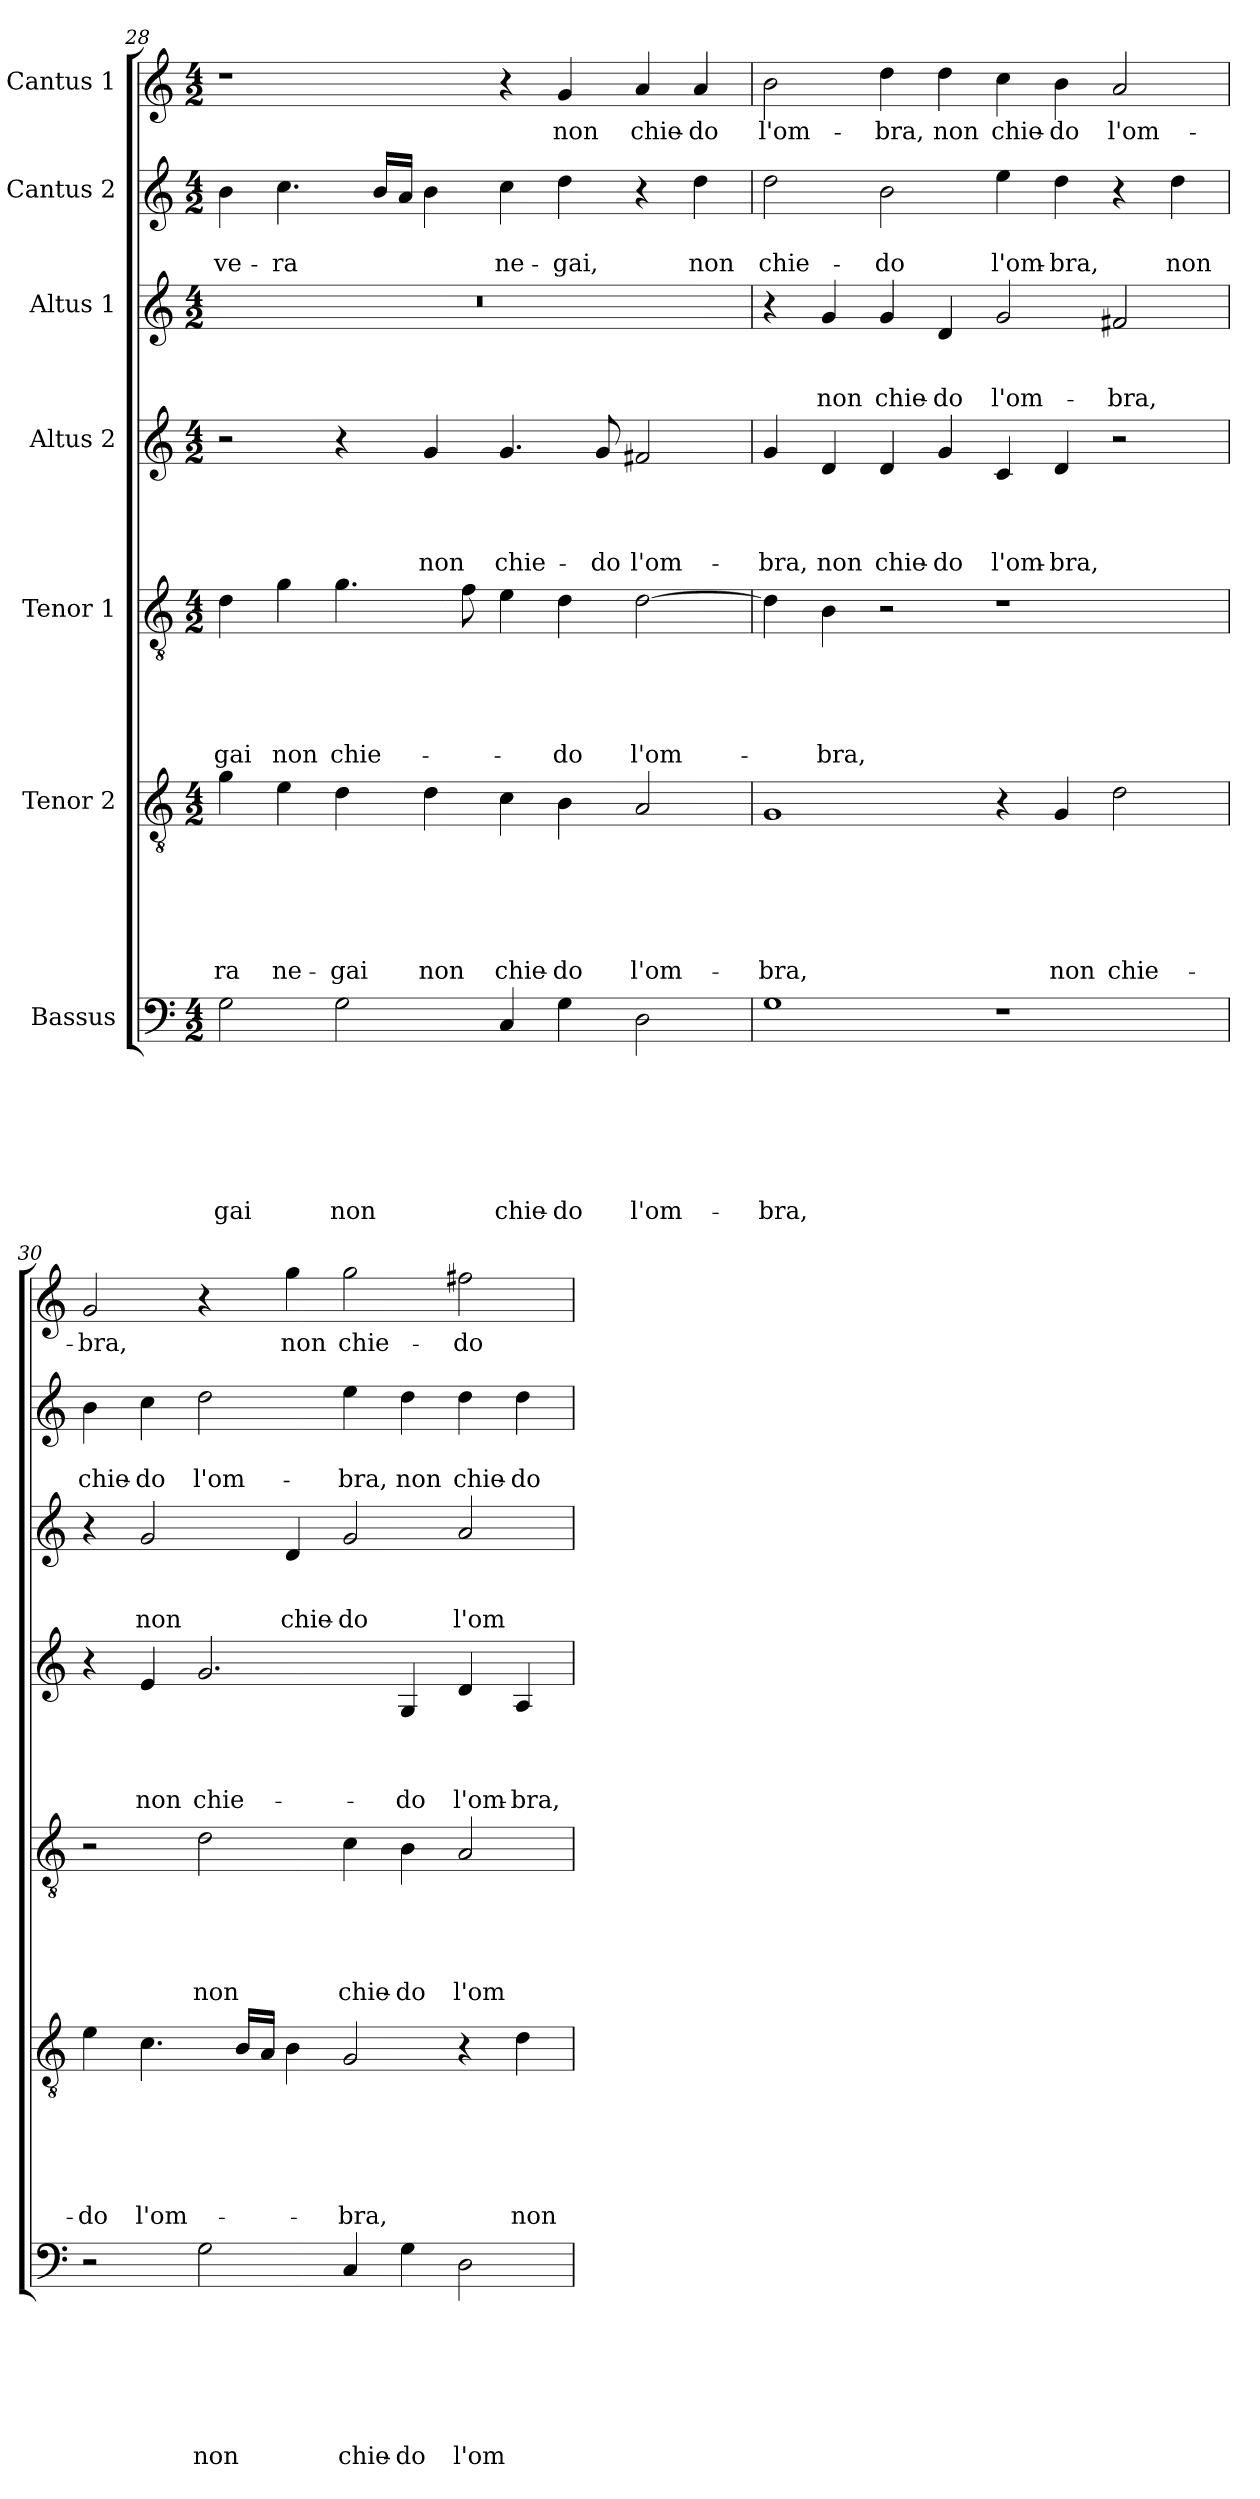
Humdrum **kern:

**kern	**text	**text	**text	**text	**text	**text	**text	**kern	**text	**text	**text	**text	**text	**text	**kern	**text	**text	**text	**text	**text	**kern	**text	**text	**text	**text	**kern	**text	**text	**text	**kern	**text	**text	**kern	**text
*part7	*part7	*part7	*part7	*part7	*part7	*part7	*part7	*part6	*part6	*part6	*part6	*part6	*part6	*part6	*part5	*part5	*part5	*part5	*part5	*part5	*part4	*part4	*part4	*part4	*part4	*part3	*part3	*part3	*part3	*part2	*part2	*part2	*part1	*part1
*staff7	*staff7	*staff7	*staff7	*staff7	*staff7	*staff7	*staff7	*staff6	*staff6	*staff6	*staff6	*staff6	*staff6	*staff6	*staff5	*staff5	*staff5	*staff5	*staff5	*staff5	*staff4	*staff4	*staff4	*staff4	*staff4	*staff3	*staff3	*staff3	*staff3	*staff2	*staff2	*staff2	*staff1	*staff1
*I"Bassus	*	*	*	*	*	*	*	*I"Tenor 2	*	*	*	*	*	*	*I"Tenor 1	*	*	*	*	*	*I"Altus 2	*	*	*	*	*I"Altus 1	*	*	*	*I"Cantus 2	*	*	*I"Cantus 1	*
*clefF4	*	*	*	*	*	*	*	*clefGv2	*	*	*	*	*	*	*clefGv2	*	*	*	*	*	*clefG2	*	*	*	*	*clefG2	*	*	*	*clefG2	*	*	*clefG2	*
*k[]	*	*	*	*	*	*	*	*k[]	*	*	*	*	*	*	*k[]	*	*	*	*	*	*k[]	*	*	*	*	*k[]	*	*	*	*k[]	*	*	*k[]	*
*a:	*	*	*	*	*	*	*	*a:	*	*	*	*	*	*	*a:	*	*	*	*	*	*a:	*	*	*	*	*a:	*	*	*	*a:	*	*	*a:	*
*M4/2	*	*	*	*	*	*	*	*M4/2	*	*	*	*	*	*	*M4/2	*	*	*	*	*	*M4/2	*	*	*	*	*M4/2	*	*	*	*M4/2	*	*	*M4/2	*
=28	=28	=28	=28	=28	=28	=28	=28	=28	=28	=28	=28	=28	=28	=28	=28	=28	=28	=28	=28	=28	=28	=28	=28	=28	=28	=28	=28	=28	=28	=28	=28	=28	=28	=28
!	!	!	!	!	!	!	!LO:LY:b	!	!	!	!	!	!	!LO:LY:b	!	!	!	!	!	!LO:LY:b	!	!	!	!	!	!	!	!	!	!	!	!LO:LY:b	!	!
2G\	.	.	.	.	.	.	-gai	4g\	.	.	.	.	.	-ra	4d\	.	.	.	.	-gai	2r	.	.	.	.	0r	.	.	.	4b\	.	ve-	1r	.
!	!	!	!	!	!	!	!	!	!	!	!	!	!	!LO:LY:b	!	!	!	!	!	!LO:LY:b	!	!	!	!	!	!	!	!	!	!	!	!LO:LY:b	!	!
.	.	.	.	.	.	.	.	4e\	.	.	.	.	.	ne-	4g\	.	.	.	.	non	.	.	.	.	.	.	.	.	.	4.cc\	.	-ra	.	.
!	!	!	!	!	!	!	!LO:LY:b	!	!	!	!	!	!	!LO:LY:b	!	!	!	!	!	!LO:LY:b	!	!	!	!	!	!	!	!	!	!	!	!	!	!
2G\	.	.	.	.	.	.	non	4d\	.	.	.	.	.	-gai	4.g\	.	.	.	.	chie-	4r	.	.	.	.	.	.	.	.	.	.	.	.	.
.	.	.	.	.	.	.	.	.	.	.	.	.	.	.	.	.	.	.	.	.	.	.	.	.	.	.	.	.	.	16b/LL	.	.	.	.
.	.	.	.	.	.	.	.	.	.	.	.	.	.	.	.	.	.	.	.	.	.	.	.	.	.	.	.	.	.	16a/JJ	.	.	.	.
!	!	!	!	!	!	!	!	!	!	!	!	!	!	!LO:LY:b	!	!	!	!	!	!	!	!	!	!	!LO:LY:b	!	!	!	!	!	!	!	!	!
.	.	.	.	.	.	.	.	4d\	.	.	.	.	.	non	.	.	.	.	.	.	4g/	.	.	.	non	.	.	.	.	4b\	.	.	.	.
.	.	.	.	.	.	.	.	.	.	.	.	.	.	.	8f\	.	.	.	.	.	.	.	.	.	.	.	.	.	.	.	.	.	.	.
!	!	!	!	!	!	!	!LO:LY:b	!	!	!	!	!	!	!LO:LY:b	!	!	!	!	!	!	!	!	!	!	!LO:LY:b	!	!	!	!	!	!	!LO:LY:b	!	!
4C/	.	.	.	.	.	.	chie-	4c\	.	.	.	.	.	chie-	4e\	.	.	.	.	.	4.g/	.	.	.	chie-	.	.	.	.	4cc\	.	ne-	4r	.
!	!	!	!	!	!	!	!LO:LY:b	!	!	!	!	!	!	!LO:LY:b	!	!	!	!	!	!LO:LY:b	!	!	!	!	!	!	!	!	!	!	!	!LO:LY:b	!	!LO:LY:b
4G\	.	.	.	.	.	.	-do	4B\	.	.	.	.	.	-do	4d\	.	.	.	.	-do	.	.	.	.	.	.	.	.	.	4dd\	.	-gai,	4g/	non
!	!	!	!	!	!	!	!	!	!	!	!	!	!	!	!	!	!	!	!	!	!	!	!	!	!LO:LY:b	!	!	!	!	!	!	!	!	!
.	.	.	.	.	.	.	.	.	.	.	.	.	.	.	.	.	.	.	.	.	8g/	.	.	.	-do	.	.	.	.	.	.	.	.	.
!	!	!	!	!	!	!	!LO:LY:b	!	!	!	!	!	!	!LO:LY:b	!	!	!	!	!	!LO:LY:b	!	!	!	!	!LO:LY:b	!	!	!	!	!	!	!	!	!LO:LY:b
2D\	.	.	.	.	.	.	l'om-	2A/	.	.	.	.	.	l'om-	[2d\	.	.	.	.	l'om-	2f#X/	.	.	.	l'om-	.	.	.	.	4r	.	.	4a/	chie-
!	!	!	!	!	!	!	!	!	!	!	!	!	!	!	!	!	!	!	!	!	!	!	!	!	!	!	!	!	!	!	!	!LO:LY:b	!	!LO:LY:b
.	.	.	.	.	.	.	.	.	.	.	.	.	.	.	.	.	.	.	.	.	.	.	.	.	.	.	.	.	.	4dd\	.	non	4a/	-do
!!LO:LB:g=z
=29	=29	=29	=29	=29	=29	=29	=29	=29	=29	=29	=29	=29	=29	=29	=29	=29	=29	=29	=29	=29	=29	=29	=29	=29	=29	=29	=29	=29	=29	=29	=29	=29	=29	=29
!	!	!	!	!	!	!	!LO:LY:b	!	!	!	!	!	!	!LO:LY:b	!	!	!	!	!	!	!	!	!	!	!LO:LY:b	!	!	!	!	!	!	!LO:LY:b	!	!LO:LY:b
1G	.	.	.	.	.	.	-bra,	1G	.	.	.	.	.	-bra,	4d\]	.	.	.	.	.	4g/	.	.	.	-bra,	4r	.	.	.	2dd\	.	chie-	2b\	l'om-
!	!	!	!	!	!	!	!	!	!	!	!	!	!	!	!	!	!	!	!	!LO:LY:b	!	!	!	!	!LO:LY:b	!	!	!	!LO:LY:b	!	!	!	!	!
.	.	.	.	.	.	.	.	.	.	.	.	.	.	.	4B\	.	.	.	.	-bra,	4d/	.	.	.	non	4g/	.	.	non	.	.	.	.	.
!	!	!	!	!	!	!	!	!	!	!	!	!	!	!	!	!	!	!	!	!	!	!	!	!	!LO:LY:b	!	!	!	!LO:LY:b	!	!	!LO:LY:b	!	!LO:LY:b
.	.	.	.	.	.	.	.	.	.	.	.	.	.	.	2r	.	.	.	.	.	4d/	.	.	.	chie-	4g/	.	.	chie-	2b\	.	-do	4dd\	-bra,
!	!	!	!	!	!	!	!	!	!	!	!	!	!	!	!	!	!	!	!	!	!	!	!	!	!LO:LY:b	!	!	!	!LO:LY:b	!	!	!	!	!LO:LY:b
.	.	.	.	.	.	.	.	.	.	.	.	.	.	.	.	.	.	.	.	.	4g/	.	.	.	-do	4d/	.	.	-do	.	.	.	4dd\	non
!	!	!	!	!	!	!	!	!	!	!	!	!	!	!	!	!	!	!	!	!	!	!	!	!	!LO:LY:b	!	!	!	!LO:LY:b	!	!	!LO:LY:b	!	!LO:LY:b
1r	.	.	.	.	.	.	.	4r	.	.	.	.	.	.	1r	.	.	.	.	.	4c/	.	.	.	l'om-	2g/	.	.	l'om-	4ee\	.	l'om-	4cc\	chie-
!	!	!	!	!	!	!	!	!	!	!	!	!	!	!LO:LY:b	!	!	!	!	!	!	!	!	!	!	!LO:LY:b	!	!	!	!	!	!	!LO:LY:b	!	!LO:LY:b
.	.	.	.	.	.	.	.	4G/	.	.	.	.	.	non	.	.	.	.	.	.	4d/	.	.	.	-bra,	.	.	.	.	4dd\	.	-bra,	4b\	-do
!	!	!	!	!	!	!	!	!	!	!	!	!	!	!LO:LY:b	!	!	!	!	!	!	!	!	!	!	!	!	!	!	!LO:LY:b	!	!	!	!	!LO:LY:b
.	.	.	.	.	.	.	.	2d\	.	.	.	.	.	chie-	.	.	.	.	.	.	2r	.	.	.	.	2f#X/	.	.	-bra,	4r	.	.	2a/	l'om-
!	!	!	!	!	!	!	!	!	!	!	!	!	!	!	!	!	!	!	!	!	!	!	!	!	!	!	!	!	!	!	!	!LO:LY:b	!	!
.	.	.	.	.	.	.	.	.	.	.	.	.	.	.	.	.	.	.	.	.	.	.	.	.	.	.	.	.	.	4dd\	.	non	.	.
=30	=30	=30	=30	=30	=30	=30	=30	=30	=30	=30	=30	=30	=30	=30	=30	=30	=30	=30	=30	=30	=30	=30	=30	=30	=30	=30	=30	=30	=30	=30	=30	=30	=30	=30
!	!	!	!	!	!	!	!	!	!	!	!	!	!	!LO:LY:b	!	!	!	!	!	!	!	!	!	!	!	!	!	!	!	!	!	!LO:LY:b	!	!LO:LY:b
2r	.	.	.	.	.	.	.	4e\	.	.	.	.	.	-do	2r	.	.	.	.	.	4r	.	.	.	.	4r	.	.	.	4b\	.	chie-	2g/	-bra,
!	!	!	!	!	!	!	!	!	!	!	!	!	!	!LO:LY:b	!	!	!	!	!	!	!	!	!	!	!LO:LY:b	!	!	!	!LO:LY:b	!	!	!LO:LY:b	!	!
.	.	.	.	.	.	.	.	4.c\	.	.	.	.	.	l'om-	.	.	.	.	.	.	4e/	.	.	.	non	2g/	.	.	non	4cc\	.	-do	.	.
!	!	!	!	!	!	!	!LO:LY:b	!	!	!	!	!	!	!	!	!	!	!	!	!LO:LY:b	!	!	!	!	!LO:LY:b	!	!	!	!	!	!	!LO:LY:b	!	!
2G\	.	.	.	.	.	.	non	.	.	.	.	.	.	.	2d\	.	.	.	.	non	2.g/	.	.	.	chie-	.	.	.	.	2dd\	.	l'om-	4r	.
.	.	.	.	.	.	.	.	16B/LL	.	.	.	.	.	.	.	.	.	.	.	.	.	.	.	.	.	.	.	.	.	.	.	.	.	.
.	.	.	.	.	.	.	.	16A/JJ	.	.	.	.	.	.	.	.	.	.	.	.	.	.	.	.	.	.	.	.	.	.	.	.	.	.
!	!	!	!	!	!	!	!	!	!	!	!	!	!	!	!	!	!	!	!	!	!	!	!	!	!	!	!	!	!LO:LY:b	!	!	!	!	!LO:LY:b
.	.	.	.	.	.	.	.	4B\	.	.	.	.	.	.	.	.	.	.	.	.	.	.	.	.	.	4d/	.	.	chie-	.	.	.	4gg\	non
!	!	!	!	!	!	!	!LO:LY:b	!	!	!	!	!	!	!LO:LY:b	!	!	!	!	!	!LO:LY:b	!	!	!	!	!	!	!	!	!LO:LY:b	!	!	!LO:LY:b	!	!LO:LY:b
4C/	.	.	.	.	.	.	chie-	2G/	.	.	.	.	.	-bra,	4c\	.	.	.	.	chie-	.	.	.	.	.	2g/	.	.	-do	4ee\	.	-bra,	2gg\	chie-
!	!	!	!	!	!	!	!LO:LY:b	!	!	!	!	!	!	!	!	!	!	!	!	!LO:LY:b	!	!	!	!	!LO:LY:b	!	!	!	!	!	!	!LO:LY:b	!	!
4G\	.	.	.	.	.	.	-do	.	.	.	.	.	.	.	4B\	.	.	.	.	-do	4G/	.	.	.	-do	.	.	.	.	4dd\	.	non	.	.
!	!	!	!	!	!	!	!LO:LY:b	!	!	!	!	!	!	!	!	!	!	!	!	!LO:LY:b	!	!	!	!	!LO:LY:b	!	!	!	!LO:LY:b	!	!	!LO:LY:b	!	!LO:LY:b
2D\	.	.	.	.	.	.	l'om-	4r	.	.	.	.	.	.	2A/	.	.	.	.	l'om-	4d/	.	.	.	l'om-	2a/	.	.	l'om-	4dd\	.	chie-	2ff#X\	-do
!	!	!	!	!	!	!	!	!	!	!	!	!	!	!LO:LY:b	!	!	!	!	!	!	!	!	!	!	!LO:LY:b	!	!	!	!	!	!	!LO:LY:b	!	!
.	.	.	.	.	.	.	.	4d\	.	.	.	.	.	non	.	.	.	.	.	.	4A/	.	.	.	-bra,	.	.	.	.	4dd\	.	-do	.	.
=	=	=	=	=	=	=	=	=	=	=	=	=	=	=	=	=	=	=	=	=	=	=	=	=	=	=	=	=	=	=	=	=	=	=
*-	*-	*-	*-	*-	*-	*-	*-	*-	*-	*-	*-	*-	*-	*-	*-	*-	*-	*-	*-	*-	*-	*-	*-	*-	*-	*-	*-	*-	*-	*-	*-	*-	*-	*-
